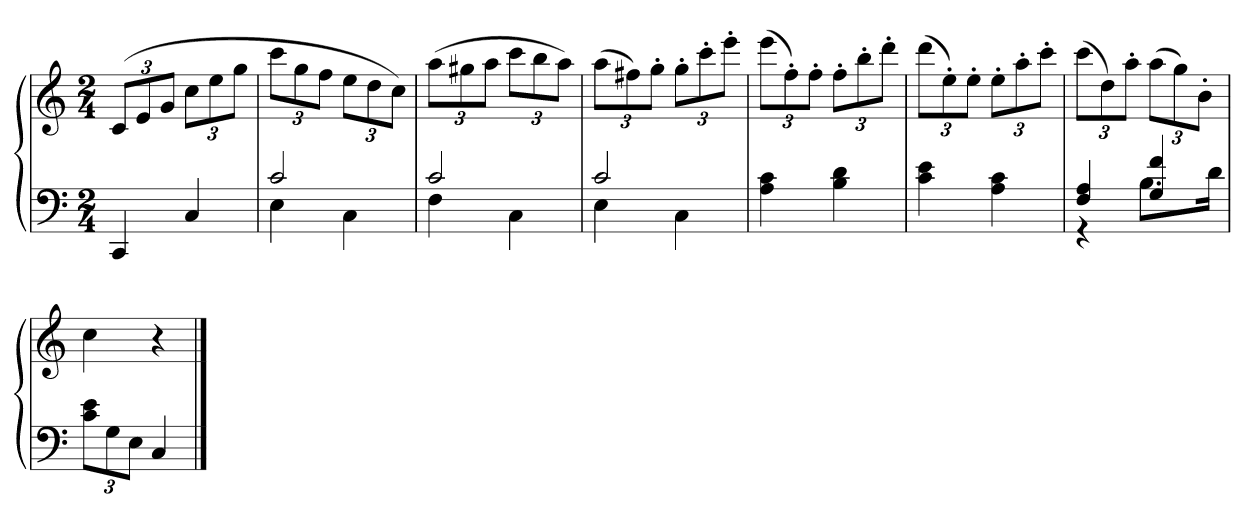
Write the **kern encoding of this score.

**kern	**kern
*part1	*part1
*staff2	*staff1
*M2/4	*M2/4
=	=
4CC	(12cL
.	12e
.	12gJ
4C	12ccL
.	12ee
.	12ggJ
=	=
*^	*
2c	4E	12cccL
.	.	12gg
.	.	12ffJ
.	4C	12eeL
.	.	12dd
.	.	12ccJ)
=	=	=
2c	4F	(12aaL
.	.	12gg#X
.	.	12aaJ
.	4C	12cccL
.	.	12bb
.	.	12aaJ)
=	=	=
2c	4E	(12aaL
.	.	12ff#X)
.	.	12gg'J
.	4C	12gg'L
.	.	12ccc'
.	.	12eee'J
*v	*v	*
=	=
4A 4c	(12eeeL
.	12ff')
.	12ff'J
4B 4d	12ff'L
.	12bb'
.	12ddd'J
=	=
4c 4e	(12dddL
.	12ee')
.	12ee'J
4A 4c	12ee'L
.	12aa'
.	12ccc'J
=	=
*^	*
4F 4A	4r	(12cccL
.	.	12dd)
.	.	12aa'J
4G 4f	8.BL	(12aaL
.	.	12gg)
.	.	12b'J
.	16dJk	.
*v	*v	*
=	=
12c 12eL	4cc
12G	.
12EJ	.
4C	4r
==	==
*-	*-
